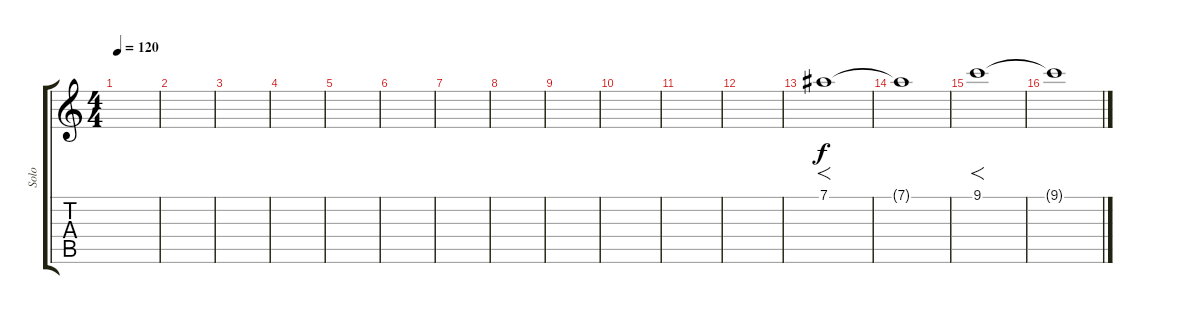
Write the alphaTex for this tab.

\track ("Solo" "Solo") {instrument overdrivenguitar}
\staff {score tabs}
\tuning (Eb4 Bb3 Gb3 Db3 Ab2 Eb2) {hide}
\ts (4 4)
\tempo 120
\clef g2
\ks c
|
|
|
|
|
|
|
|
|
|
|
|
7.1.1{f} |
7.1{t}.1 |
9.1.1{f} |
9.1{t}.1
